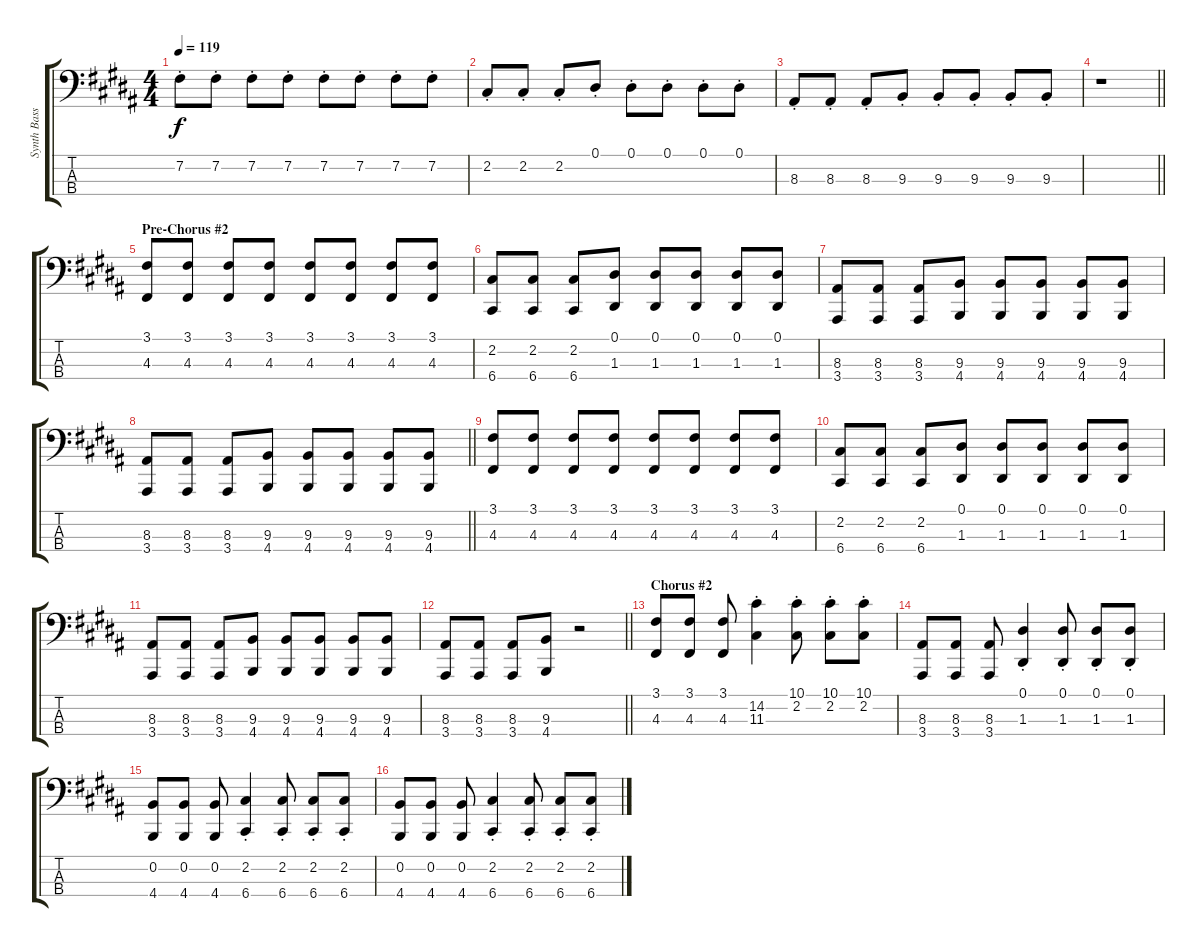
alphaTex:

\track ("Synth Bass" "Synth Bass") {instrument synthbass1}
\staff {score tabs}
\tuning (Eb2 B1 D1 G0) {hide}
\ts (4 4)
\tempo 119
\clef f4
\ks b
7.2{st}.8{dy f} 7.2{st}.8 7.2{st}.8 7.2{st}.8 7.2{st}.8 7.2{st}.8 7.2{st}.8 7.2{st}.8 |
2.2{st}.8 2.2{st}.8 2.2{st}.8 0.1{st}.8 0.1{st}.8 0.1{st}.8 0.1{st}.8 0.1{st}.8 |
8.3{st}.8 8.3{st}.8 8.3{st}.8 9.3{st}.8 9.3{st}.8 9.3{st}.8 9.3{st}.8 9.3{st}.8 |
\barLineRight lightlight
r.1 |
\section ("" "Pre-Chorus #2")
(3.1 4.3).8 (3.1 4.3).8 (3.1 4.3).8 (3.1 4.3).8 (3.1 4.3).8 (3.1 4.3).8 (3.1 4.3).8 (3.1 4.3).8 |
(2.2 6.4).8 (2.2 6.4).8 (2.2 6.4).8 (0.1 1.3).8 (0.1 1.3).8 (0.1 1.3).8 (0.1 1.3).8 (0.1 1.3).8 |
(8.3 3.4).8 (8.3 3.4).8 (8.3 3.4).8 (9.3 4.4).8 (9.3 4.4).8 (9.3 4.4).8 (9.3 4.4).8 (9.3 4.4).8 |
\barLineRight lightlight
(8.3 3.4).8 (8.3 3.4).8 (8.3 3.4).8 (9.3 4.4).8 (9.3 4.4).8 (9.3 4.4).8 (9.3 4.4).8 (9.3 4.4).8 |
(3.1 4.3).8 (3.1 4.3).8 (3.1 4.3).8 (3.1 4.3).8 (3.1 4.3).8 (3.1 4.3).8 (3.1 4.3).8 (3.1 4.3).8 |
(2.2 6.4).8 (2.2 6.4).8 (2.2 6.4).8 (0.1 1.3).8 (0.1 1.3).8 (0.1 1.3).8 (0.1 1.3).8 (0.1 1.3).8 |
(8.3 3.4).8 (8.3 3.4).8 (8.3 3.4).8 (9.3 4.4).8 (9.3 4.4).8 (9.3 4.4).8 (9.3 4.4).8 (9.3 4.4).8 |
\barLineRight lightlight
(8.3 3.4).8 (8.3 3.4).8 (8.3 3.4).8 (9.3 4.4).8 r.2 |
\section ("" "Chorus #2")
(3.1 4.3).8 (3.1 4.3).8 (3.1 4.3).8 (14.2{st} 11.3{st}).4 (10.1{st} 2.2{st}).8 (10.1{st} 2.2{st}).8 (10.1{st} 2.2{st}).8 |
(8.3 3.4).8 (8.3 3.4).8 (8.3 3.4).8 (0.1{st} 1.3{st}).4 (0.1{st} 1.3{st}).8 (0.1{st} 1.3{st}).8 (0.1{st} 1.3{st}).8 |
(0.2 4.4).8 (0.2 4.4).8 (0.2 4.4).8 (2.2{st} 6.4{st}).4 (2.2{st} 6.4{st}).8 (2.2{st} 6.4{st}).8 (2.2{st} 6.4{st}).8 |
(0.2 4.4).8 (0.2 4.4).8 (0.2 4.4).8 (2.2{st} 6.4{st}).4 (2.2{st} 6.4{st}).8 (2.2{st} 6.4{st}).8 (2.2{st} 6.4{st}).8
